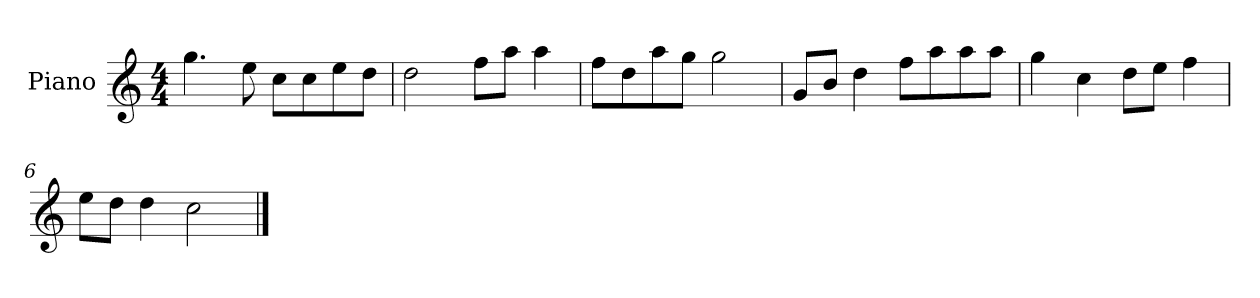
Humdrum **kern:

**kern
*part1
*staff1
*I"Piano
*I'P-no
*clefG2
*k[]
*M4/4
*MM90
=1
4.gg\
8ee\
8cc\L
8cc\
8ee\
8dd\J
=2
2dd\
8ff\L
8aa\J
4aa\
=3
8ff\L
8dd\
8aa\
8gg\J
2gg\
=4
8g/L
8b/J
4dd\
8ff\L
8aa\
8aa\
8aa\J
=5
4gg\
4cc\
8dd\L
8ee\J
4ff\
=6
8ee\L
8dd\J
4dd\
2cc\
==
*-
